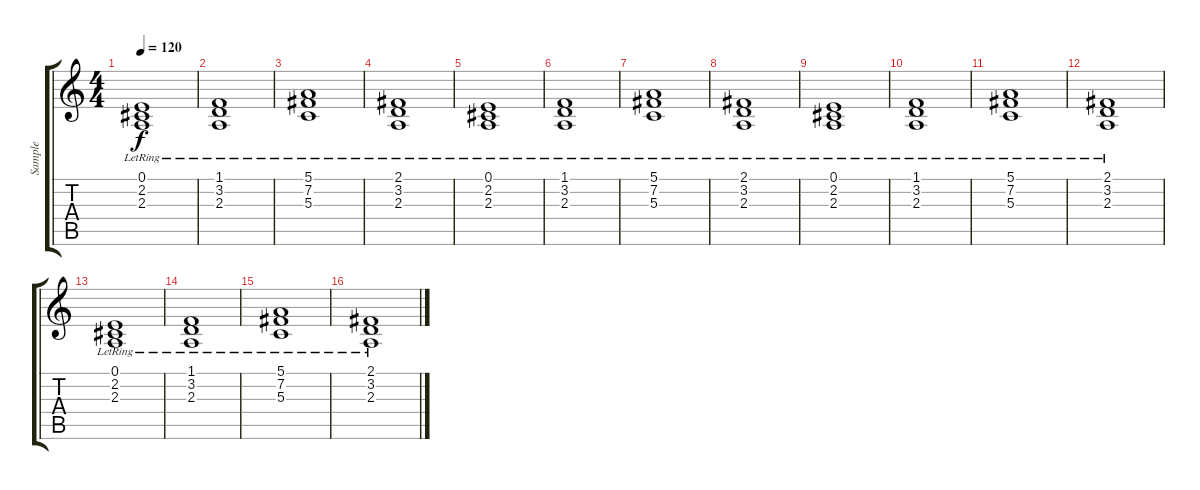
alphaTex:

\track ("Sample" "Sample") {instrument pad2warm}
\staff {score tabs}
\tuning (E4 B3 G3 D3 A2 E2) {hide}
\ts (4 4)
\tempo 120
\clef g2
\ks c
(0.1{lr} 2.2{lr} 2.3).1{dy f} |
(1.1 3.2{lr} 2.3).1 |
(5.1{lr} 7.2{lr} 5.3).1 |
(2.1{lr} 3.2{lr} 2.3{lr}).1 |
(0.1{lr} 2.2{lr} 2.3).1 |
(1.1 3.2{lr} 2.3).1 |
(5.1{lr} 7.2{lr} 5.3).1 |
(2.1{lr} 3.2{lr} 2.3{lr}).1 |
(0.1{lr} 2.2{lr} 2.3).1 |
(1.1 3.2{lr} 2.3).1 |
(5.1{lr} 7.2{lr} 5.3).1 |
(2.1{lr} 3.2{lr} 2.3{lr}).1 |
(0.1{lr} 2.2{lr} 2.3).1 |
(1.1 3.2{lr} 2.3).1 |
(5.1{lr} 7.2{lr} 5.3).1 |
(2.1{lr} 3.2{lr} 2.3{lr}).1
